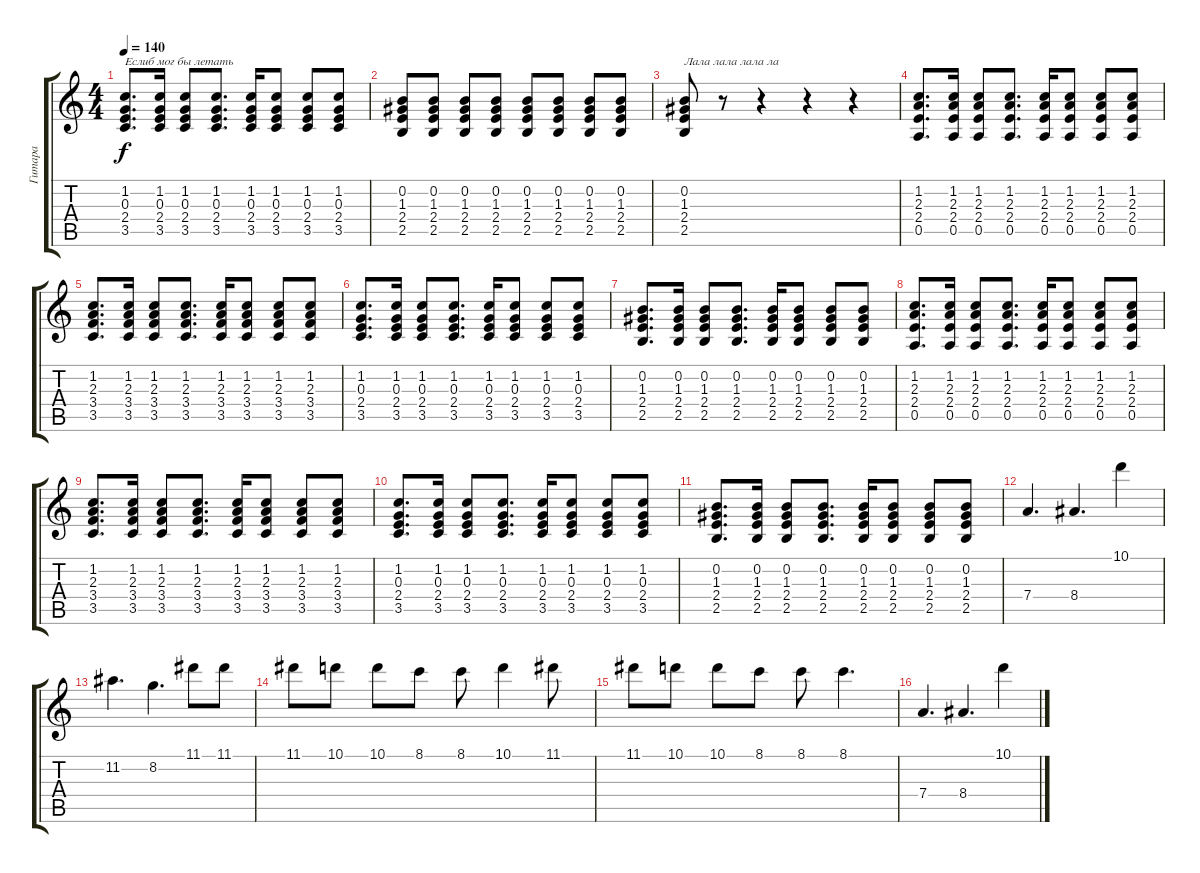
\track ("Гитара" "Гитара") {instrument electricguitarjazz}
\staff {score tabs}
\tuning (E4 B3 G3 D3 A2 E2) {hide}
\ts (4 4)
\tempo 140
\clef g2
\ks c
(1.2 0.3 2.4 3.5).8{d txt "Еслиб мог бы летать" dy f instrument distortionguitar} (1.2 0.3 2.4 3.5).16 (1.2 0.3 2.4 3.5).8 (1.2 0.3 2.4 3.5).8{d} (1.2 0.3 2.4 3.5).16 (1.2 0.3 2.4 3.5).8 (1.2 0.3 2.4 3.5).8 (1.2 0.3 2.4 3.5).8 |
(0.2 1.3 2.4 2.5).8{instrument distortionguitar} (0.2 1.3 2.4 2.5).8 (0.2 1.3 2.4 2.5).8 (0.2 1.3 2.4 2.5).8 (0.2 1.3 2.4 2.5).8 (0.2 1.3 2.4 2.5).8 (0.2 1.3 2.4 2.5).8 (0.2 1.3 2.4 2.5).8 |
(0.2 1.3 2.4 2.5).8{txt "Лала лала лала ла"} r.8 r.4 r.4 r.4 |
(1.2 2.3 2.4 0.5).8{d instrument distortionguitar} (1.2 2.3 2.4 0.5).16 (1.2 2.3 2.4 0.5).8 (1.2 2.3 2.4 0.5).8{d} (1.2 2.3 2.4 0.5).16 (1.2 2.3 2.4 0.5).8 (1.2 2.3 2.4 0.5).8 (1.2 2.3 2.4 0.5).8 |
(1.2 2.3 3.4 3.5).8{d instrument distortionguitar} (1.2 2.3 3.4 3.5).16 (1.2 2.3 3.4 3.5).8 (1.2 2.3 3.4 3.5).8{d} (1.2 2.3 3.4 3.5).16 (1.2 2.3 3.4 3.5).8 (1.2 2.3 3.4 3.5).8 (1.2 2.3 3.4 3.5).8 |
(1.2 0.3 2.4 3.5).8{d instrument distortionguitar} (1.2 0.3 2.4 3.5).16 (1.2 0.3 2.4 3.5).8 (1.2 0.3 2.4 3.5).8{d} (1.2 0.3 2.4 3.5).16 (1.2 0.3 2.4 3.5).8 (1.2 0.3 2.4 3.5).8 (1.2 0.3 2.4 3.5).8 |
(0.2 1.3 2.4 2.5).8{d instrument distortionguitar} (0.2 1.3 2.4 2.5).16 (0.2 1.3 2.4 2.5).8 (0.2 1.3 2.4 2.5).8{d} (0.2 1.3 2.4 2.5).16 (0.2 1.3 2.4 2.5).8 (0.2 1.3 2.4 2.5).8 (0.2 1.3 2.4 2.5).8 |
(1.2 2.3 2.4 0.5).8{d instrument distortionguitar} (1.2 2.3 2.4 0.5).16 (1.2 2.3 2.4 0.5).8 (1.2 2.3 2.4 0.5).8{d} (1.2 2.3 2.4 0.5).16 (1.2 2.3 2.4 0.5).8 (1.2 2.3 2.4 0.5).8 (1.2 2.3 2.4 0.5).8 |
(1.2 2.3 3.4 3.5).8{d instrument distortionguitar} (1.2 2.3 3.4 3.5).16 (1.2 2.3 3.4 3.5).8 (1.2 2.3 3.4 3.5).8{d} (1.2 2.3 3.4 3.5).16 (1.2 2.3 3.4 3.5).8 (1.2 2.3 3.4 3.5).8 (1.2 2.3 3.4 3.5).8 |
(1.2 0.3 2.4 3.5).8{d instrument distortionguitar} (1.2 0.3 2.4 3.5).16 (1.2 0.3 2.4 3.5).8 (1.2 0.3 2.4 3.5).8{d} (1.2 0.3 2.4 3.5).16 (1.2 0.3 2.4 3.5).8 (1.2 0.3 2.4 3.5).8 (1.2 0.3 2.4 3.5).8 |
(0.2 1.3 2.4 2.5).8{d instrument distortionguitar} (0.2 1.3 2.4 2.5).16 (0.2 1.3 2.4 2.5).8 (0.2 1.3 2.4 2.5).8{d} (0.2 1.3 2.4 2.5).16 (0.2 1.3 2.4 2.5).8 (0.2 1.3 2.4 2.5).8 (0.2 1.3 2.4 2.5).8 |
7.4.4{d instrument electricguitarjazz} 8.4.4{d} 10.1.4 |
11.2.4{d} 8.2.4{d} 11.1.8 11.1.8 |
11.1.8 10.1.8 10.1.8 8.1.8 8.1.8 10.1.4 11.1.8 |
11.1.8 10.1.8 10.1.8 8.1.8 8.1.8 8.1.4{d} |
7.4.4{d instrument electricguitarjazz} 8.4.4{d} 10.1.4
